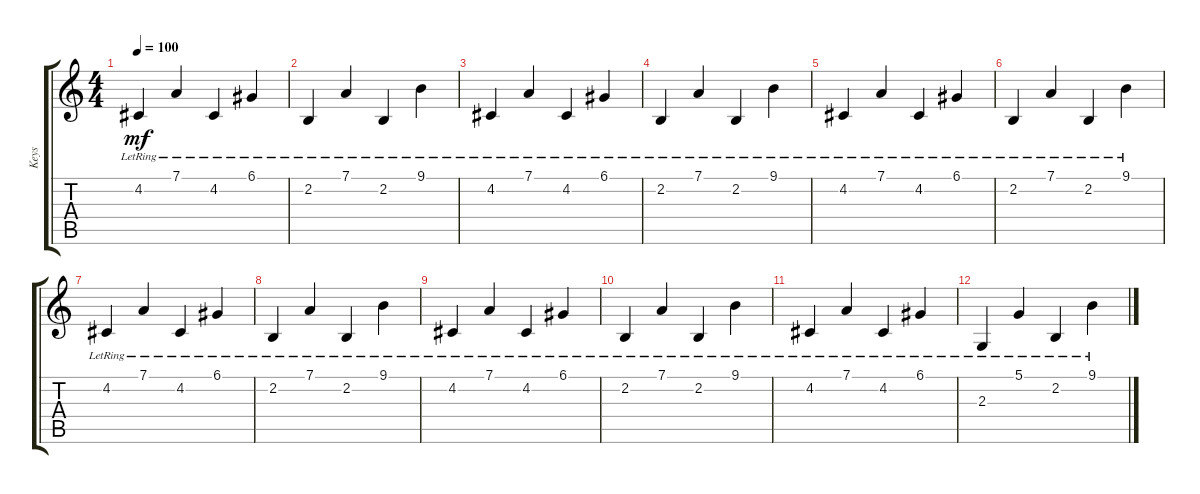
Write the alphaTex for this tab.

\track ("Keys" "Keys") {instrument lead2sawtooth}
\staff {score tabs}
\tuning (D4 A3 F3 C3 G2 C2) {hide}
\ts (4 4)
\tempo 100
\clef g2
\ks c
4.2{lr}.4{dy mf} 7.1{lr}.4 4.2{lr}.4 6.1{lr}.4 |
2.2{lr}.4 7.1{lr}.4 2.2{lr}.4 9.1{lr}.4 |
4.2{lr}.4 7.1{lr}.4 4.2{lr}.4 6.1{lr}.4 |
2.2{lr}.4 7.1{lr}.4 2.2{lr}.4 9.1{lr}.4 |
4.2{lr}.4 7.1{lr}.4 4.2{lr}.4 6.1{lr}.4 |
2.2{lr}.4 7.1{lr}.4 2.2{lr}.4 9.1{lr}.4 |
4.2{lr}.4 7.1{lr}.4 4.2{lr}.4 6.1{lr}.4 |
2.2{lr}.4 7.1{lr}.4 2.2{lr}.4 9.1{lr}.4 |
4.2{lr}.4 7.1{lr}.4 4.2{lr}.4 6.1{lr}.4 |
2.2{lr}.4 7.1{lr}.4 2.2{lr}.4 9.1{lr}.4 |
4.2{lr}.4 7.1{lr}.4 4.2{lr}.4 6.1{lr}.4 |
2.3{lr}.4 5.1{lr}.4 2.2{lr}.4 9.1{lr}.4
